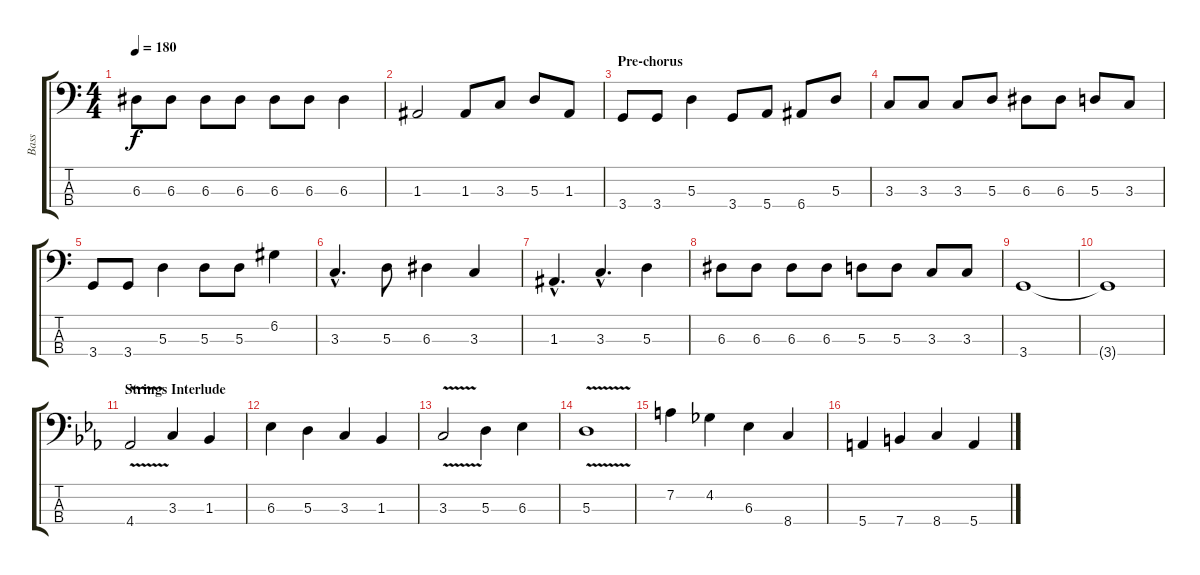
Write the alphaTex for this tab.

\track ("Bass" "Bass") {instrument electricbassfinger}
\staff {score tabs}
\tuning (G2 D2 A1 E1) {hide}
\ts (4 4)
\tempo 180
\clef f4
\ks c
6.3.8{dy f} 6.3.8 6.3.8 6.3.8 6.3.8 6.3.8 6.3.4 |
1.3.2 1.3.8 3.3.8 5.3.8 1.3.8 |
\section ("" "Pre-chorus")
3.4.8 3.4.8 5.3.4 3.4.8 5.4.8 6.4.8 5.3.8 |
3.3.8 3.3.8 3.3.8 5.3.8 6.3.8 6.3.8 5.3.8 3.3.8 |
3.4.8 3.4.8 5.3.4 5.3.8 5.3.8 6.2.4 |
3.3{hac}.4{d} 5.3.8 6.3.4 3.3.4 |
1.3{hac}.4{d} 3.3{hac}.4{d} 5.3.4 |
6.3.8 6.3.8 6.3.8 6.3.8 5.3.8 5.3.8 3.3.8 3.3.8 |
3.4.1 |
3.4{t}.1 |
\section ("" "Strings Interlude")
\ks eb
4.4{v}.2 3.3.4 1.3.4 |
6.3.4 5.3.4 3.3.4 1.3.4 |
3.3{v}.2 5.3.4 6.3.4 |
5.3{v}.1 |
7.2.4 4.2.4 6.3.4 8.4.4 |
5.4.4 7.4.4 8.4.4 5.4.4
